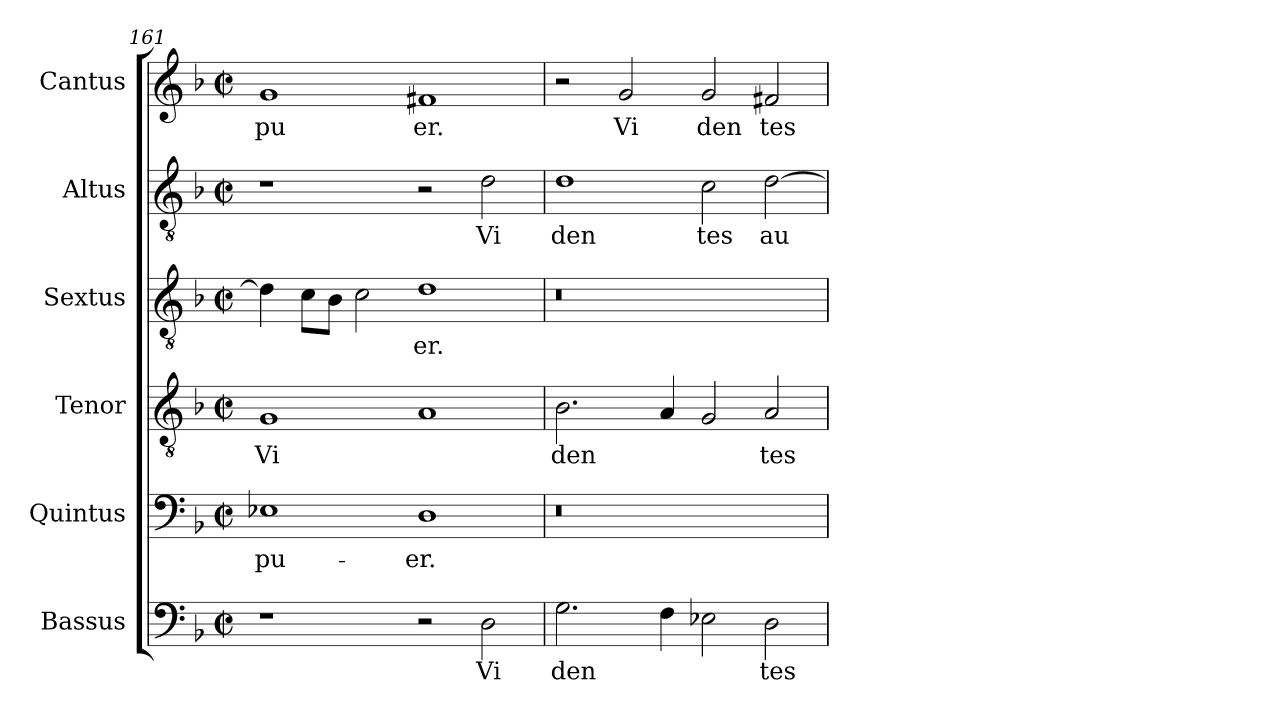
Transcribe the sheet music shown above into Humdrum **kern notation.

**kern	**text	**kern	**text	**kern	**text	**kern	**text	**kern	**text	**kern	**text
*part6	*part6	*part5	*part5	*part4	*part4	*part3	*part3	*part2	*part2	*part1	*part1
*staff6	*staff6	*staff5	*staff5	*staff4	*staff4	*staff3	*staff3	*staff2	*staff2	*staff1	*staff1
*I"Bassus	*	*I"Quintus	*	*I"Tenor	*	*I"Sextus	*	*I"Altus	*	*I"Cantus	*
*I'Bassus	*	*I'Quintus	*	*I'Tenor	*	*I'Sextus	*	*I'Altus	*	*I'Cantus	*
!!LO:PB:g=z
*clefF4	*	*clefF4	*	*clefGv2	*	*clefGv2	*	*clefGv2	*	*clefG2	*
*k[b-]	*	*k[b-]	*	*k[b-]	*	*k[b-]	*	*k[b-]	*	*k[b-]	*
*F:	*	*F:	*	*F:	*	*F:	*	*F:	*	*F:	*
*M2/2	*	*M2/2	*	*M2/2	*	*M2/2	*	*M2/2	*	*M2/2	*
*met(c|)	*	*met(c|)	*	*met(c|)	*	*met(c|)	*	*met(c|)	*	*met(c|)	*
=161	=161	=161	=161	=161	=161	=161	=161	=161	=161	=161	=161
!	!	!	!LO:LY:b:cj	!	!LO:LY:b:cj	!	!	!	!	!	!LO:LY:b:cj
1r	.	1E-X	pu-	1G	Vi	4d\]	.	1r	.	1g	pu
.	.	.	.	.	.	8c\L	.	.	.	.	.
.	.	.	.	.	.	8B-\J	.	.	.	.	.
.	.	.	.	.	.	2c\	.	.	.	.	.
!	!	!	!LO:LY:b:cj	!	!	!	!LO:LY:b:cj	!	!	!	!LO:LY:b:cj
2r	.	1D	-er.	1A	.	1d	er.	2r	.	1f#X	er.
!	!LO:LY:b:cj	!	!	!	!	!	!	!	!LO:LY:b:cj	!	!
2D\	Vi	.	.	.	.	.	.	2d\	Vi	.	.
=162	=162	=162	=162	=162	=162	=162	=162	=162	=162	=162	=162
!	!LO:LY:b	!	!	!	!LO:LY:b	!	!	!	!LO:LY:b:cj	!	!
2.G\	den	0r	.	2.B-\	den	0r	.	1d	den	2r	.
!	!	!	!	!	!	!	!	!	!	!	!LO:LY:b:cj
.	.	.	.	.	.	.	.	.	.	2g/	Vi
4F\	.	.	.	4A/	.	.	.	.	.	.	.
!	!	!	!	!	!	!	!	!	!LO:LY:b:cj	!	!LO:LY:b:cj
2E-X\	.	.	.	2G/	.	.	.	2c\	tes	2g/	den
!	!LO:LY:b:cj	!	!	!	!LO:LY:b:cj	!	!	!	!LO:LY:b	!	!LO:LY:b:cj
2D\	tes	.	.	2A/	tes	.	.	[>2d\	au	2f#X/	tes
=	=	=	=	=	=	=	=	=	=	=	=
*-	*-	*-	*-	*-	*-	*-	*-	*-	*-	*-	*-
